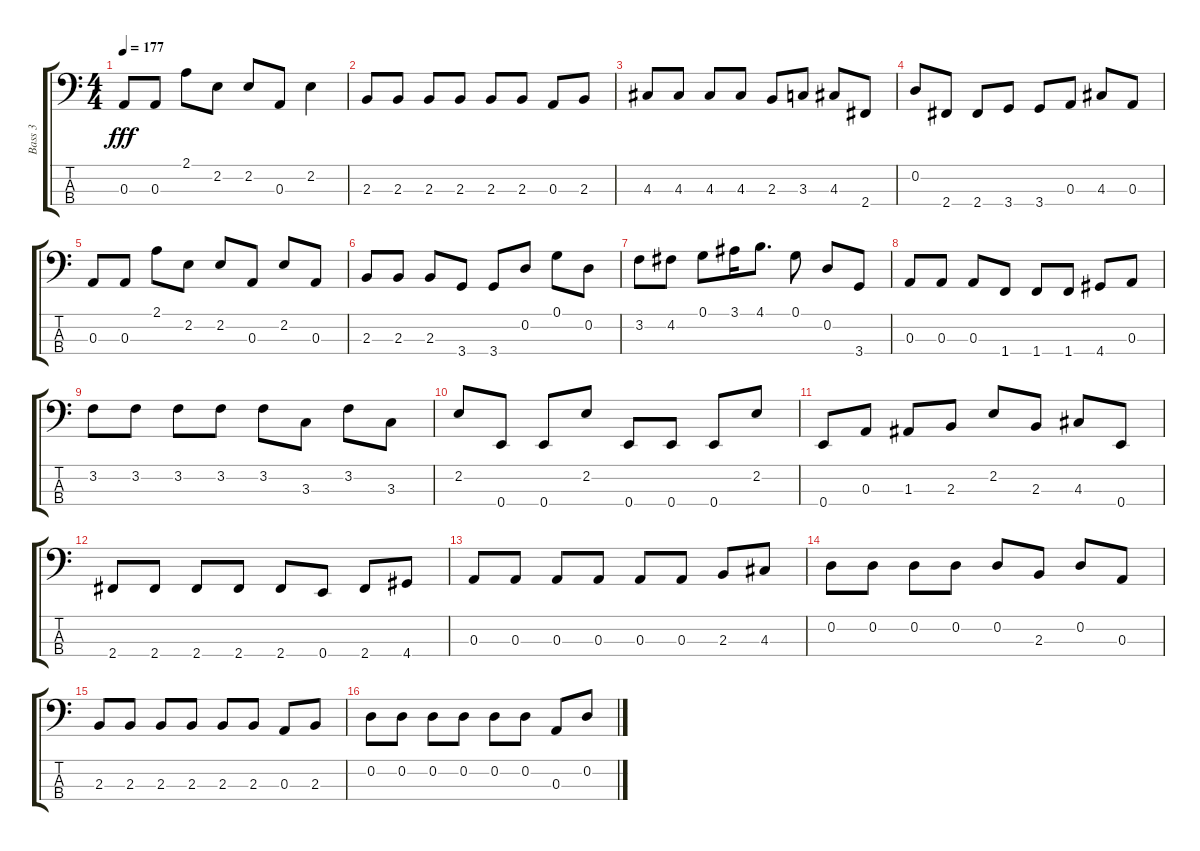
\track ("Bass 3" "Bass 3") {instrument slapbass1}
\staff {score tabs}
\tuning (G2 D2 A1 E1) {hide}
\ts (4 4)
\tempo 177
\clef f4
\ks c
0.3.8{dy fff} 0.3.8 2.1.8 2.2.8 2.2.8 0.3.8 2.2.4 |
2.3.8 2.3.8 2.3.8 2.3.8 2.3.8 2.3.8 0.3.8 2.3.8 |
4.3.8 4.3.8 4.3.8 4.3.8 2.3.8 3.3.8 4.3.8 2.4.8 |
0.2.8 2.4.8 2.4.8 3.4.8 3.4.8 0.3.8 4.3.8 0.3.8 |
0.3.8 0.3.8 2.1.8 2.2.8 2.2.8 0.3.8 2.2.8 0.3.8 |
2.3.8 2.3.8 2.3.8 3.4.8 3.4.8 0.2.8 0.1.8 0.2.8 |
3.2.8 4.2.8 0.1.8 3.1.16 4.1.8{d} 0.1.8 0.2.8 3.4.8 |
0.3.8 0.3.8 0.3.8 1.4.8 1.4.8 1.4.8 4.4.8 0.3.8 |
3.2.8 3.2.8 3.2.8 3.2.8 3.2.8 3.3.8 3.2.8 3.3.8 |
2.2.8 0.4.8 0.4.8 2.2.8 0.4.8 0.4.8 0.4.8 2.2.8 |
0.4.8 0.3.8 1.3.8 2.3.8 2.2.8 2.3.8 4.3.8 0.4.8 |
2.4.8 2.4.8 2.4.8 2.4.8 2.4.8 0.4.8 2.4.8 4.4.8 |
0.3.8 0.3.8 0.3.8 0.3.8 0.3.8 0.3.8 2.3.8 4.3.8 |
0.2.8 0.2.8 0.2.8 0.2.8 0.2.8 2.3.8 0.2.8 0.3.8 |
2.3.8 2.3.8 2.3.8 2.3.8 2.3.8 2.3.8 0.3.8 2.3.8 |
0.2.8 0.2.8 0.2.8 0.2.8 0.2.8 0.2.8 0.3.8 0.2.8
